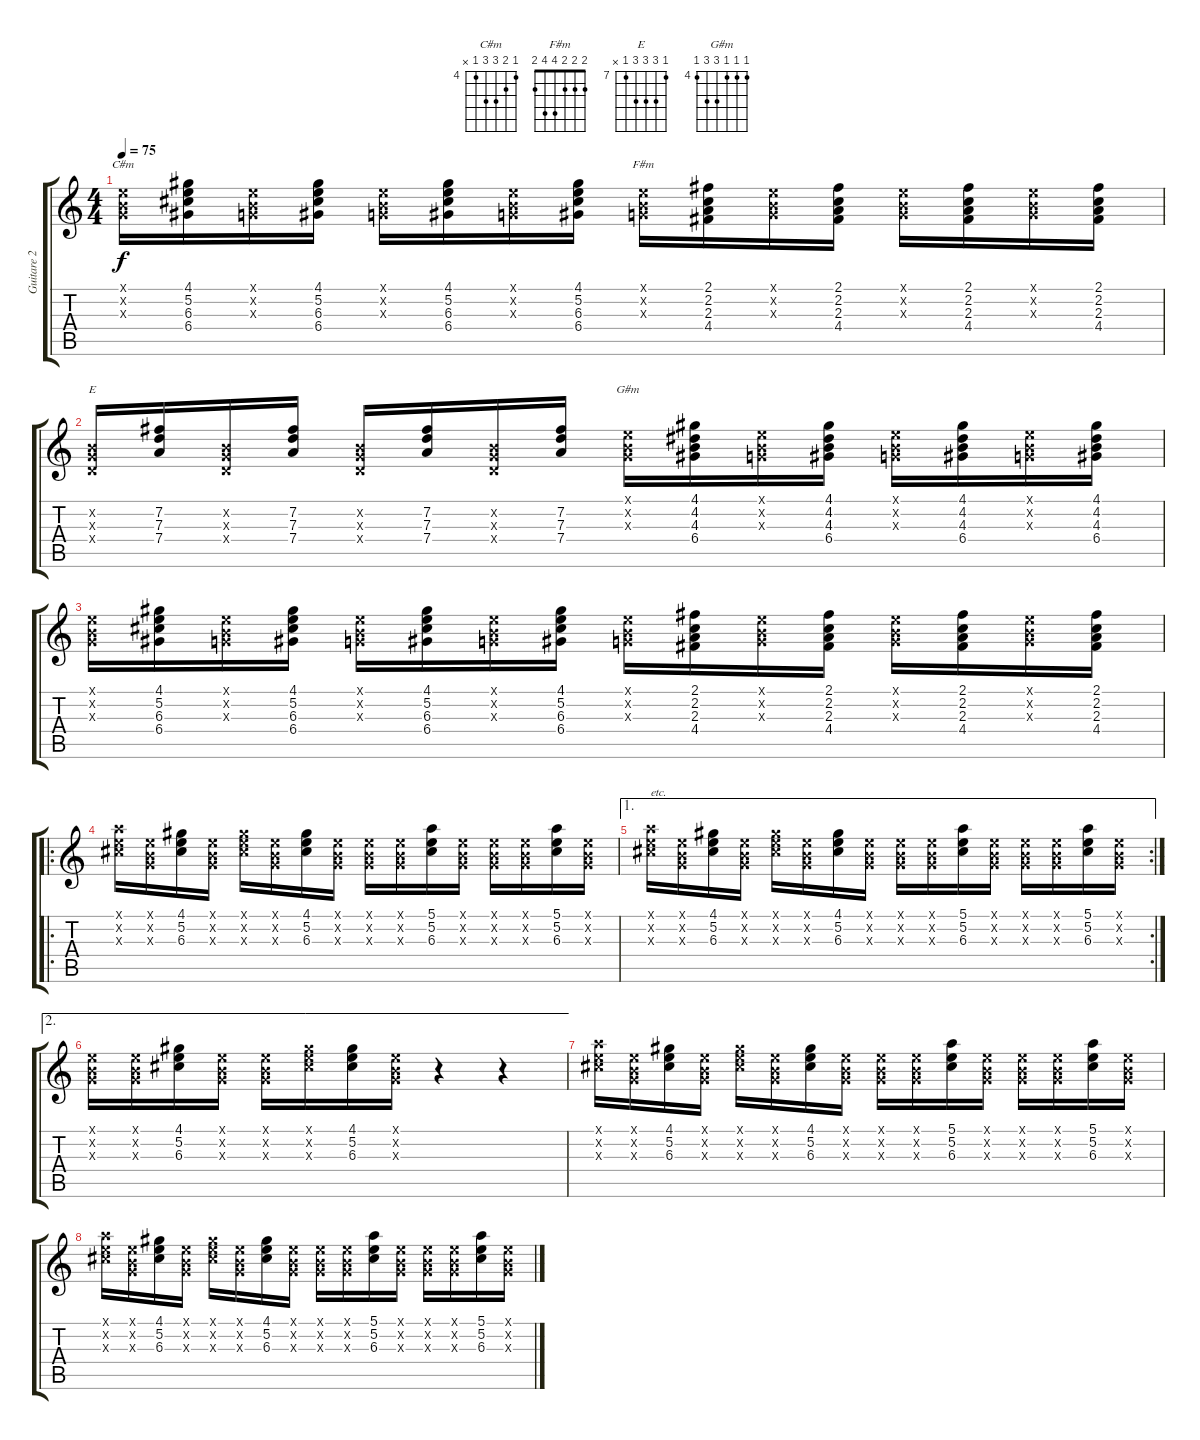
\track ("Guitare 2" "Guitare 2") {instrument electricguitarclean}
\staff {score tabs}
\tuning (E4 B3 G3 D3 A2 E2) {hide}
\chord ("C#m" 4 5 6 6 4 x) {firstfret 4}
\chord ("F#m" 2 2 2 4 4 2)
\chord ("E" 7 9 9 9 7 x) {firstfret 7}
\chord ("G#m" 4 4 4 6 6 4) {firstfret 4}
\ts (4 4)
\tempo 75
\clef g2
\ks c
(0.1{x} 0.2{x} 0.3{x}).16{ch "C#m" dy f} (4.1 5.2 6.3 6.4).16 (0.1{x} 0.2{x} 0.3{x}).16 (4.1 5.2 6.3 6.4).16 (0.1{x} 0.2{x} 0.3{x}).16 (4.1 5.2 6.3 6.4).16 (0.1{x} 0.2{x} 0.3{x}).16 (4.1 5.2 6.3 6.4).16 (0.1{x} 0.2{x} 0.3{x}).16{ch "F#m"} (2.1 2.2 2.3 4.4).16 (0.1{x} 0.2{x} 0.3{x}).16 (2.1 2.2 2.3 4.4).16 (0.1{x} 0.2{x} 0.3{x}).16 (2.1 2.2 2.3 4.4).16 (0.1{x} 0.2{x} 0.3{x}).16 (2.1 2.2 2.3 4.4).16 |
(0.2{x} 0.3{x} 0.4{x}).16{ch "E"} (7.2 7.3 7.4).16 (0.2{x} 0.3{x} 0.4{x}).16 (7.2 7.3 7.4).16 (0.2{x} 0.3{x} 0.4{x}).16 (7.2 7.3 7.4).16 (0.2{x} 0.3{x} 0.4{x}).16 (7.2 7.3 7.4).16 (0.1{x} 0.2{x} 0.3{x}).16{ch "G#m"} (4.1 4.2 4.3 6.4).16 (0.1{x} 0.2{x} 0.3{x}).16 (4.1 4.2 4.3 6.4).16 (0.1{x} 0.2{x} 0.3{x}).16 (4.1 4.2 4.3 6.4).16 (0.1{x} 0.2{x} 0.3{x}).16 (4.1 4.2 4.3 6.4).16 |
(0.1{x} 0.2{x} 0.3{x}).16 (4.1 5.2 6.3 6.4).16 (0.1{x} 0.2{x} 0.3{x}).16 (4.1 5.2 6.3 6.4).16 (0.1{x} 0.2{x} 0.3{x}).16 (4.1 5.2 6.3 6.4).16 (0.1{x} 0.2{x} 0.3{x}).16 (4.1 5.2 6.3 6.4).16 (0.1{x} 0.2{x} 0.3{x}).16 (2.1 2.2 2.3 4.4).16 (0.1{x} 0.2{x} 0.3{x}).16 (2.1 2.2 2.3 4.4).16 (0.1{x} 0.2{x} 0.3{x}).16 (2.1 2.2 2.3 4.4).16 (0.1{x} 0.2{x} 0.3{x}).16 (2.1 2.2 2.3 4.4).16 |
\ro
(5.1{x} 5.2{x} 6.3{x}).16 (0.1{x} 0.2{x} 0.3{x}).16 (4.1 5.2 6.3).16 (0.1{x} 0.2{x} 0.3{x}).16 (4.1{x} 5.2{x} 6.3{x}).16 (0.1{x} 0.2{x} 0.3{x}).16 (4.1 5.2 6.3).16 (0.1{x} 0.2{x} 0.3{x}).16 (0.1{x} 0.2{x} 0.3{x}).16 (0.1{x} 0.2{x} 0.3{x}).16 (5.1 5.2 6.3).16 (0.1{x} 0.2{x} 0.3{x}).16 (0.1{x} 0.2{x} 0.3{x}).16 (0.1{x} 0.2{x} 0.3{x}).16 (5.1 5.2 6.3).16 (0.1{x} 0.2{x} 0.3{x}).16 |
\ae 1
\rc 2
(5.1{x} 5.2{x} 6.3{x}).16{txt "etc."} (0.1{x} 0.2{x} 0.3{x}).16 (4.1 5.2 6.3).16 (0.1{x} 0.2{x} 0.3{x}).16 (4.1{x} 5.2{x} 6.3{x}).16 (0.1{x} 0.2{x} 0.3{x}).16 (4.1 5.2 6.3).16 (0.1{x} 0.2{x} 0.3{x}).16 (0.1{x} 0.2{x} 0.3{x}).16 (0.1{x} 0.2{x} 0.3{x}).16 (5.1 5.2 6.3).16 (0.1{x} 0.2{x} 0.3{x}).16 (0.1{x} 0.2{x} 0.3{x}).16 (0.1{x} 0.2{x} 0.3{x}).16 (5.1 5.2 6.3).16 (0.1{x} 0.2{x} 0.3{x}).16 |
\ae 2
(0.1{x} 0.2{x} 0.3{x}).16 (0.1{x} 0.2{x} 0.3{x}).16 (4.1 5.2 6.3).16 (0.1{x} 0.2{x} 0.3{x}).16 (0.1{x} 0.2{x} 0.3{x}).16 (4.1{x} 5.2{x} 6.3{x}).16 (4.1 5.2 6.3).16 (0.1{x} 0.2{x} 0.3{x}).16 r.4 r.4 |
(5.1{x} 5.2{x} 6.3{x}).16 (0.1{x} 0.2{x} 0.3{x}).16 (4.1 5.2 6.3).16 (0.1{x} 0.2{x} 0.3{x}).16 (4.1{x} 5.2{x} 6.3{x}).16 (0.1{x} 0.2{x} 0.3{x}).16 (4.1 5.2 6.3).16 (0.1{x} 0.2{x} 0.3{x}).16 (0.1{x} 0.2{x} 0.3{x}).16 (0.1{x} 0.2{x} 0.3{x}).16 (5.1 5.2 6.3).16 (0.1{x} 0.2{x} 0.3{x}).16 (0.1{x} 0.2{x} 0.3{x}).16 (0.1{x} 0.2{x} 0.3{x}).16 (5.1 5.2 6.3).16 (0.1{x} 0.2{x} 0.3{x}).16 |
(5.1{x} 5.2{x} 6.3{x}).16 (0.1{x} 0.2{x} 0.3{x}).16 (4.1 5.2 6.3).16 (0.1{x} 0.2{x} 0.3{x}).16 (4.1{x} 5.2{x} 6.3{x}).16 (0.1{x} 0.2{x} 0.3{x}).16 (4.1 5.2 6.3).16 (0.1{x} 0.2{x} 0.3{x}).16 (0.1{x} 0.2{x} 0.3{x}).16 (0.1{x} 0.2{x} 0.3{x}).16 (5.1 5.2 6.3).16 (0.1{x} 0.2{x} 0.3{x}).16 (0.1{x} 0.2{x} 0.3{x}).16 (0.1{x} 0.2{x} 0.3{x}).16 (5.1 5.2 6.3).16 (0.1{x} 0.2{x} 0.3{x}).16
